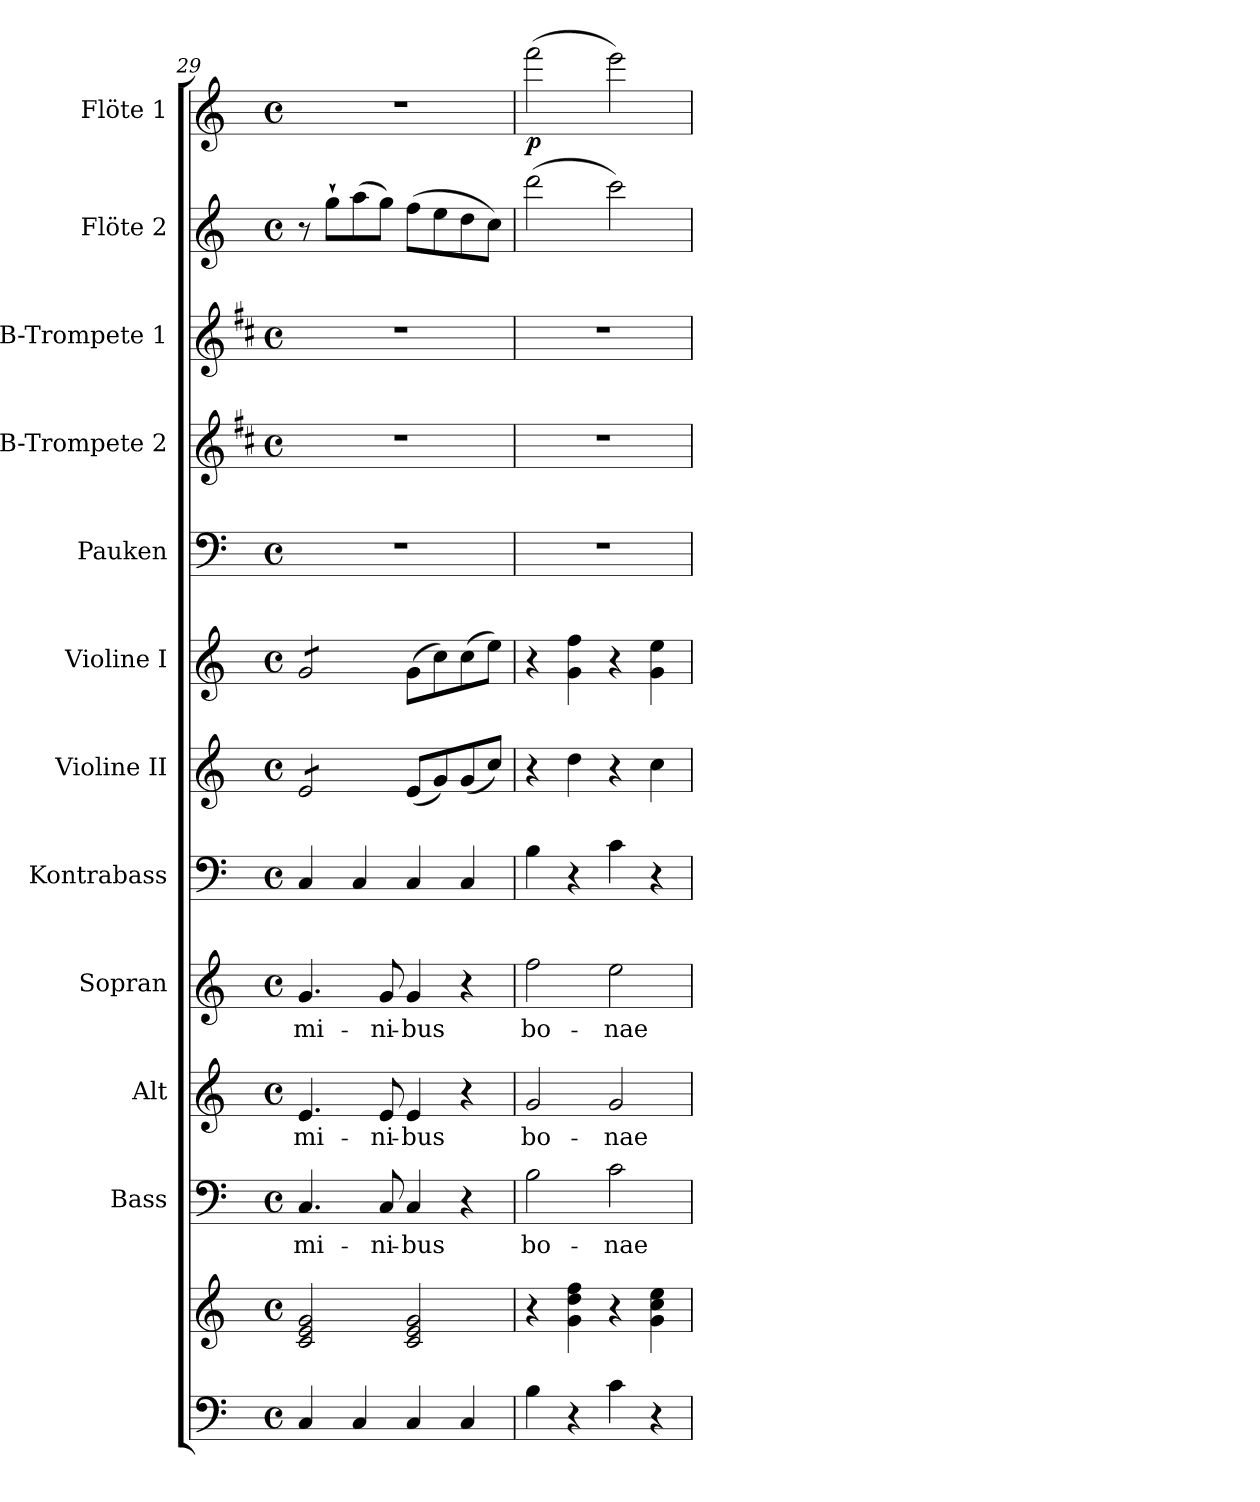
**kern	**kern	**kern	**text	**kern	**text	**kern	**text	**kern	**kern	**kern	**kern	**kern	**kern	**kern	**kern	**dynam
*part12	*part12	*part11	*part11	*part10	*part10	*part9	*part9	*part8	*part7	*part6	*part5	*part4	*part3	*part2	*part1	*part1
*staff13	*staff12	*staff11	*staff11	*staff10	*staff10	*staff9	*staff9	*staff8	*staff7	*staff6	*staff5	*staff4	*staff3	*staff2	*staff1	*staff1
*	*	*I"Bass	*	*I"Alt	*	*I"Sopran	*	*I"Kontrabass	*I"Violine II	*I"Violine I	*I"Pauken	*I"B-Trompete 2	*I"B-Trompete 1	*I"Flöte 2	*I"Flöte 1	*
*	*	*I'B.	*	*I'A.	*	*I'S.	*	*I'Kb.	*I'Vl. II	*I'Vl. I	*I'Pk.	*I'B Trp. 2	*I'B Trp. 1	*I'Fl. 2	*I'Fl. 1	*
*clefF4	*clefG2	*clefF4	*	*clefG2	*	*clefG2	*	*clefF4	*clefG2	*clefG2	*clefF4	*clefG2	*clefG2	*clefG2	*clefG2	*
*	*	*	*	*	*	*	*	*ITrd7c12	*	*	*	*ITrd1c2	*ITrd1c2	*	*	*
*k[]	*k[]	*k[]	*	*k[]	*	*k[]	*	*k[]	*k[]	*k[]	*k[]	*k[]	*k[]	*k[]	*k[]	*
*C:	*C:	*C:	*	*C:	*	*C:	*	*C:	*C:	*C:	*C:	*C:	*C:	*C:	*C:	*
*M4/4	*M4/4	*M4/4	*	*M4/4	*	*M4/4	*	*M4/4	*M4/4	*M4/4	*M4/4	*M4/4	*M4/4	*M4/4	*M4/4	*
*met(c)	*met(c)	*met(c)	*	*met(c)	*	*met(c)	*	*met(c)	*met(c)	*met(c)	*met(c)	*met(c)	*met(c)	*met(c)	*met(c)	*
=29	=29	=29	=29	=29	=29	=29	=29	=29	=29	=29	=29	=29	=29	=29	=29	=29
!	!	!	!LO:LY:b	!	!LO:LY:b	!	!LO:LY:b	!	!	!	!	!	!	!	!	!
*	*	*	*	*	*	*	*	*	*tremolo	*	*	*	*	*	*	*
*	*	*	*	*	*	*	*	*	*	*tremolo	*	*	*	*	*	*
4C/	2c/ 2e/ 2g/	4.C/	-mi-	4.e/	-mi-	4.g/	-mi-	4CC/	8e/L	8g/L	1r	1r	1r	8r	1r	.
.	.	.	.	.	.	.	.	.	8e/	8g/	.	.	.	8gg`>\L	.	.
4C/	.	.	.	.	.	.	.	4CC/	8e/	8g/	.	.	.	(>8aa\	.	.
!	!	!	!LO:LY:b	!	!LO:LY:b	!	!LO:LY:b	!	!	!	!	!	!	!	!	!
.	.	8C/	-ni-	8e/	-ni-	8g/	-ni-	.	8e/J	8g/J	.	.	.	8gg\J)	.	.
*	*	*	*	*	*	*	*	*	*	*Xtremolo	*	*	*	*	*	*
*	*	*	*	*	*	*	*	*	*Xtremolo	*	*	*	*	*	*	*
!	!	!	!LO:LY:b	!	!LO:LY:b	!	!LO:LY:b	!	!	!	!	!	!	!	!	!
4C/	2c/ 2e/ 2g/	4C/	-bus	4e/	-bus	4g/	-bus	4CC/	(<8e/L	(>8g\L	.	.	.	(>8ff\L	.	.
.	.	.	.	.	.	.	.	.	8g/)	8cc\)	.	.	.	8ee\	.	.
4C/	.	4r	.	4r	.	4r	.	4CC/	(<8g/	(>8cc\	.	.	.	8dd\	.	.
.	.	.	.	.	.	.	.	.	8cc/J)	8ee\J)	.	.	.	8cc\J)	.	.
=30	=30	=30	=30	=30	=30	=30	=30	=30	=30	=30	=30	=30	=30	=30	=30	=30
!	!	!	!LO:LY:b	!	!LO:LY:b	!	!LO:LY:b	!	!	!	!	!	!	!	!	!LO:DY:b
4B\	4r	2B\	bo-	2g/	bo-	2ff\	bo-	4BB\	4r	4r	1r	1r	1r	(>2ddd\	(>2fff\	p
4r	4g\ 4dd\ 4ff\	.	.	.	.	.	.	4r	4dd\	4g\ 4ff\	.	.	.	.	.	.
!	!	!	!LO:LY:b	!	!LO:LY:b	!	!LO:LY:b	!	!	!	!	!	!	!	!	!
4c\	4r	2c\	-nae	2g/	-nae	2ee\	-nae	4C\	4r	4r	.	.	.	2ccc\)	2eee\)	.
4r	4g\ 4cc\ 4ee\	.	.	.	.	.	.	4r	4cc\	4g\ 4ee\	.	.	.	.	.	.
=	=	=	=	=	=	=	=	=	=	=	=	=	=	=	=	=
*-	*-	*-	*-	*-	*-	*-	*-	*-	*-	*-	*-	*-	*-	*-	*-	*-
